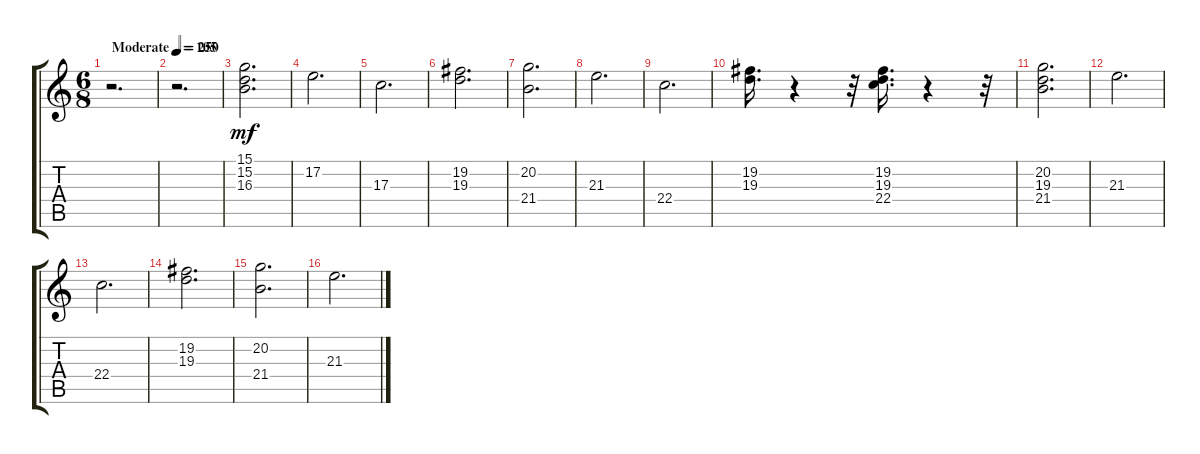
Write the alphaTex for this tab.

\track "" {instrument drawbarorgan}
\staff {score tabs}
\tuning (E4 B3 G3 D3 A2 E2) {hide}
\ts (6 8)
\tempo (250 "Moderate")
\clef g2
\ks c
r.2{d dy mf instrument drawbarorgan} |
\tempo 105
r.2{d} |
(15.1 15.2 16.3).2{d} |
17.2.2{d} |
17.3.2{d} |
(19.2 19.3).2{d} |
(20.2 21.4).2{d} |
21.3.2{d} |
22.4.2{d} |
(19.2 19.3).16{d} r.4 r.32 (19.2 19.3 22.4).16{d} r.4 r.32 |
(20.2 19.3 21.4).2{d} |
21.3.2{d} |
22.4.2{d} |
(19.2 19.3).2{d} |
(20.2 21.4).2{d} |
21.3.2{d}
